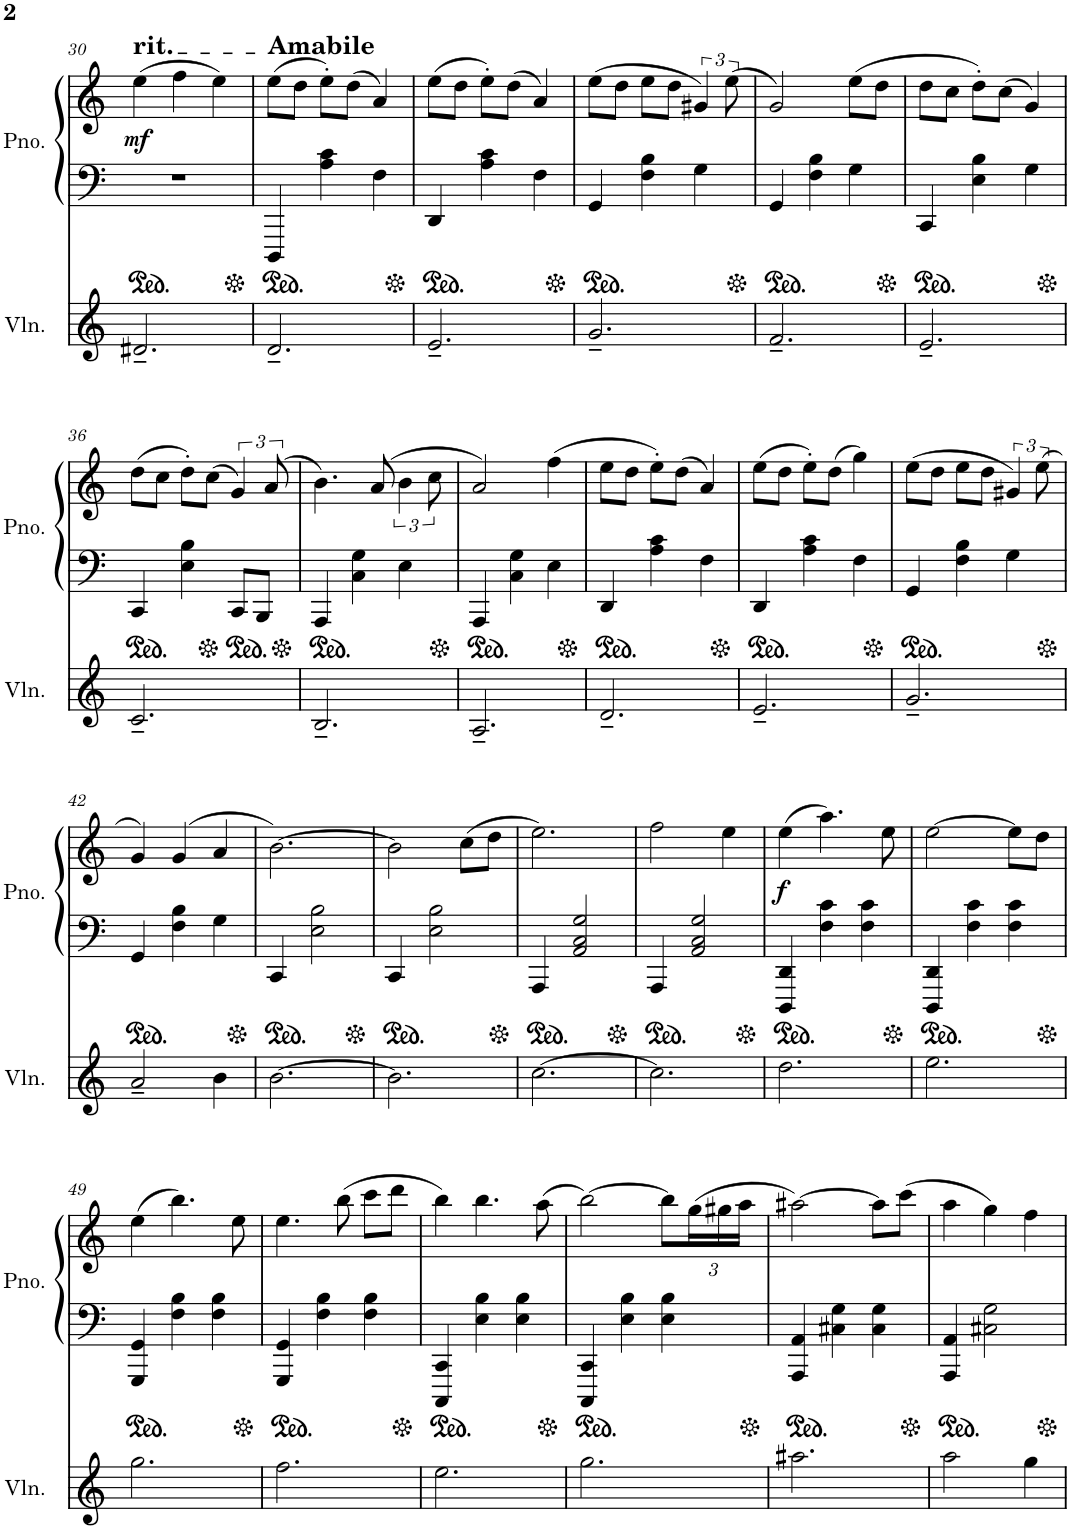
**kern	**kern	**kern	**dynam
*part2	*part1	*part1	*part1
*staff3	*staff2	*staff1	*staff1/2
*I"Violin	*I"Piano	*	*
*I'Vln.	*I'Pno.	*	*
!!LO:PB:g=z
*clefG2	*clefF4	*clefG2	*
*k[]	*k[]	*k[]	*
*M3/4	*M3/4	*M3/4	*
=30	=30	=30	=30
!	!	!LO:TX:a:t=rit.	!
!	!	!	!LO:DY:b
2.d#X~/	2.r	(4ee\	mf
.	.	4ff\	.
.	.	4ee\)	.
=31	=31	=31	=31
!	!	!LO:TX:a:B:t=Amabile	!
2.d~/	4DDD/	(8ee\L	.
.	.	8dd\J	.
.	4A\ 4c\	8ee'\L)	.
.	.	(8dd\J	.
.	4F\	4a/)	.
=32	=32	=32	=32
2.e~/	4DD/	(8ee\L	.
.	.	8dd\J	.
.	4A\ 4c\	8ee'\L)	.
.	.	(8dd\J	.
.	4F\	4a/)	.
=33	=33	=33	=33
2.g~/	4GG/	(8ee\L	.
.	.	8dd\J	.
.	4F\ 4B\	8ee\L	.
.	.	8dd\J	.
.	4G\	6g#X/)	.
.	.	(12ee\	.
=34	=34	=34	=34
2.f~/	4GG/	2g/)	.
.	4F\ 4B\	.	.
.	4G\	(8ee\L	.
.	.	8dd\J	.
=35	=35	=35	=35
2.e~/	4CC/	8dd\L	.
.	.	8cc\J	.
.	4E\ 4B\	8dd'\L)	.
.	.	(8cc\J	.
.	4G\	4g/)	.
!!LO:LB:g=z
=36	=36	=36	=36
2.c~/	4CC/	(8dd\L	.
.	.	8cc\J	.
.	4E\ 4B\	8dd'\L)	.
.	.	(8cc\J	.
.	8CC/L	6g/)	.
.	8BBB/J	.	.
.	.	(12a/	.
=37	=37	=37	=37
2.B~/	4AAA/	4.b\)	.
.	4C\ 4G\	.	.
.	.	(8a/	.
.	4E\	6b\	.
.	.	12cc\	.
=38	=38	=38	=38
2.A~/	4AAA/	2a/)	.
.	4C\ 4G\	.	.
.	4E\	(4ff\	.
=39	=39	=39	=39
2.d~/	4DD/	8ee\L	.
.	.	8dd\J	.
.	4A\ 4c\	8ee'\L)	.
.	.	(8dd\J	.
.	4F\	4a/)	.
=40	=40	=40	=40
2.e~/	4DD/	(8ee\L	.
.	.	8dd\J	.
.	4A\ 4c\	8ee'\L)	.
.	.	(8dd\J	.
.	4F\	4gg\)	.
=41	=41	=41	=41
2.g~/	4GG/	(8ee\L	.
.	.	8dd\J	.
.	4F\ 4B\	8ee\L	.
.	.	8dd\J	.
.	4G\	6g#X/)	.
.	.	(12ee\	.
!!LO:LB:g=z
=42	=42	=42	=42
2a~/	4GG/	4g/)	.
.	4F\ 4B\	(4g/	.
4b\	4G\	4a/	.
=43	=43	=43	=43
[2.b\	4CC/	[2.b\)	.
.	2E\ 2B\	.	.
=44	=44	=44	=44
2.b\]	4CC/	2b\]	.
.	2E\ 2B\	.	.
.	.	(8cc\L	.
.	.	8dd\J	.
=45	=45	=45	=45
[2.cc\	4AAA/	2.ee\)	.
.	2AA/ 2C/ 2G/	.	.
=46	=46	=46	=46
2.cc\]	4AAA/	2ff\	.
.	2AA/ 2C/ 2G/	.	.
.	.	4ee\	.
=47	=47	=47	=47
!	!	!	!LO:DY:b
2.dd\	4DDD/ 4DD/	(4ee\	f
.	4F\ 4c\	4.aa\)	.
.	4F\ 4c\	.	.
.	.	8ee\	.
=48	=48	=48	=48
2.ee\	4DDD/ 4DD/	[2ee\	.
.	4F\ 4c\	.	.
.	4F\ 4c\	8ee\L]	.
.	.	8dd\J	.
!!LO:LB:g=z
=49	=49	=49	=49
2.gg\	4GGG/ 4GG/	(4ee\	.
.	4F\ 4B\	4.bb\)	.
.	4F\ 4B\	.	.
.	.	8ee\	.
=50	=50	=50	=50
2.ff\	4GGG/ 4GG/	4.ee\	.
.	4F\ 4B\	.	.
.	.	(8bb\	.
.	4F\ 4B\	8ccc\L	.
.	.	8ddd\J	.
=51	=51	=51	=51
2.ee\	4CCC/ 4CC/	4bb\)	.
.	4E\ 4B\	4.bb\	.
.	4E\ 4B\	.	.
.	.	(8aa\	.
=52	=52	=52	=52
2.gg\	4CCC/ 4CC/	[2bb\)	.
.	4E\ 4B\	.	.
.	4E\ 4B\	8bb\L]	.
*	*	*Xbrackettup	*
.	.	(24gg\L	.
.	.	24gg#X\	.
.	.	24aa\JJ	.
=53	=53	=53	=53
2.aa#X\	4AAA/ 4AA/	[2aa#X\)	.
.	4C#X\ 4G\	.	.
.	4C#\ 4G\	8aa#\L]	.
.	.	(8ccc\J	.
=54	=54	=54	=54
2aa\	4AAA/ 4AA/	4aa\	.
.	2C#X\ 2G\	4gg\)	.
4gg\	.	4ff\	.
=	=	=	=
*-	*-	*-	*-
